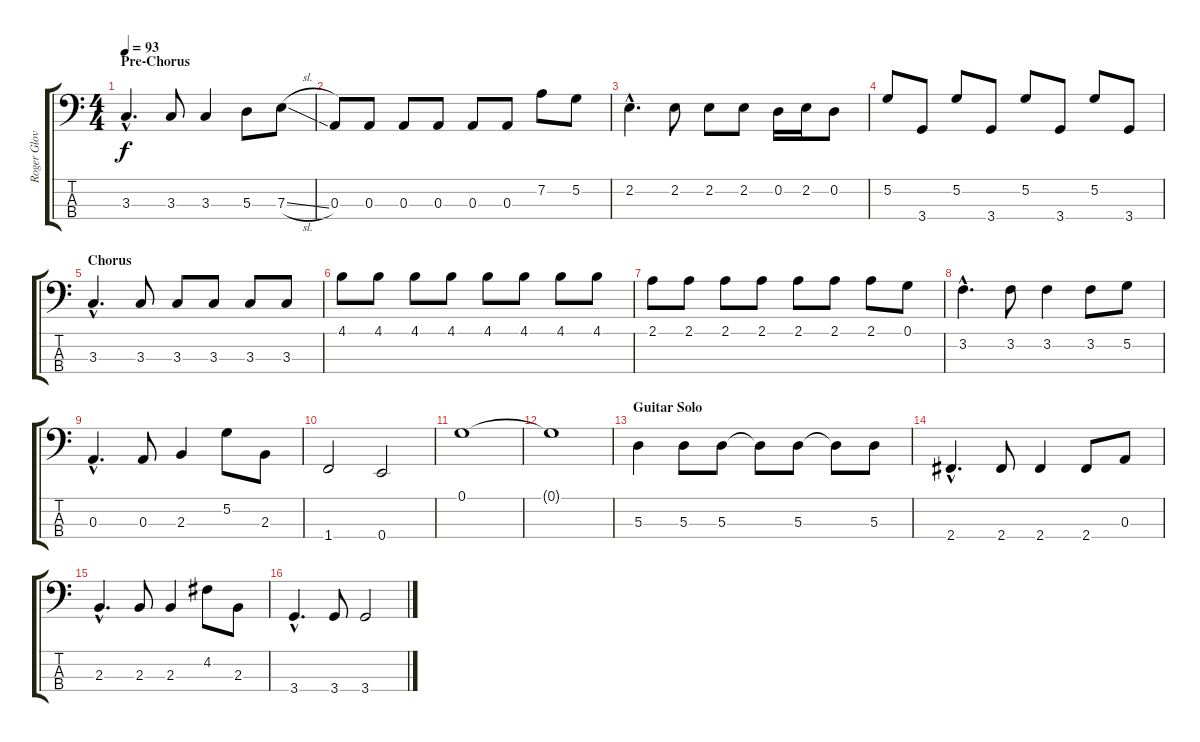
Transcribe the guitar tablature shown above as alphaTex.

\track ("Roger Glover (bass guitar)" "Roger Glov") {instrument electricbassfinger}
\staff {score tabs}
\tuning (G2 D2 A1 E1) {hide}
\ts (4 4)
\section ("" "Pre-Chorus")
\tempo 93
\clef f4
\ks c
3.3{hac}.4{d dy f} 3.3.8 3.3.4 5.3.8 7.3{sl}.8 |
0.3.8 0.3.8 0.3.8 0.3.8 0.3.8 0.3.8 7.2.8 5.2.8 |
2.2{hac}.4{d} 2.2.8 2.2.8 2.2.8 0.2.16 2.2.16 0.2.8 |
5.2.8 3.4.8 5.2.8 3.4.8 5.2.8 3.4.8 5.2.8 3.4.8 |
\section ("" "Chorus")
3.3{hac}.4{d} 3.3.8 3.3.8 3.3.8 3.3.8 3.3.8 |
4.1.8 4.1.8 4.1.8 4.1.8 4.1.8 4.1.8 4.1.8 4.1.8 |
2.1.8 2.1.8 2.1.8 2.1.8 2.1.8 2.1.8 2.1.8 0.1.8 |
3.2{hac}.4{d} 3.2.8 3.2.4 3.2.8 5.2.8 |
0.3{hac}.4{d} 0.3.8 2.3.4 5.2.8 2.3.8 |
1.4.2 0.4.2 |
0.1.1 |
0.1{t}.1 |
\section ("" "Guitar Solo")
5.3.4 5.3.8 5.3.8 5.3{t}.8 5.3.8 5.3{t}.8 5.3.8 |
2.4{hac}.4{d} 2.4.8 2.4.4 2.4.8 0.3.8 |
2.3{hac}.4{d} 2.3.8 2.3.4 4.2.8 2.3.8 |
3.4{hac}.4{d} 3.4.8 3.4.2
